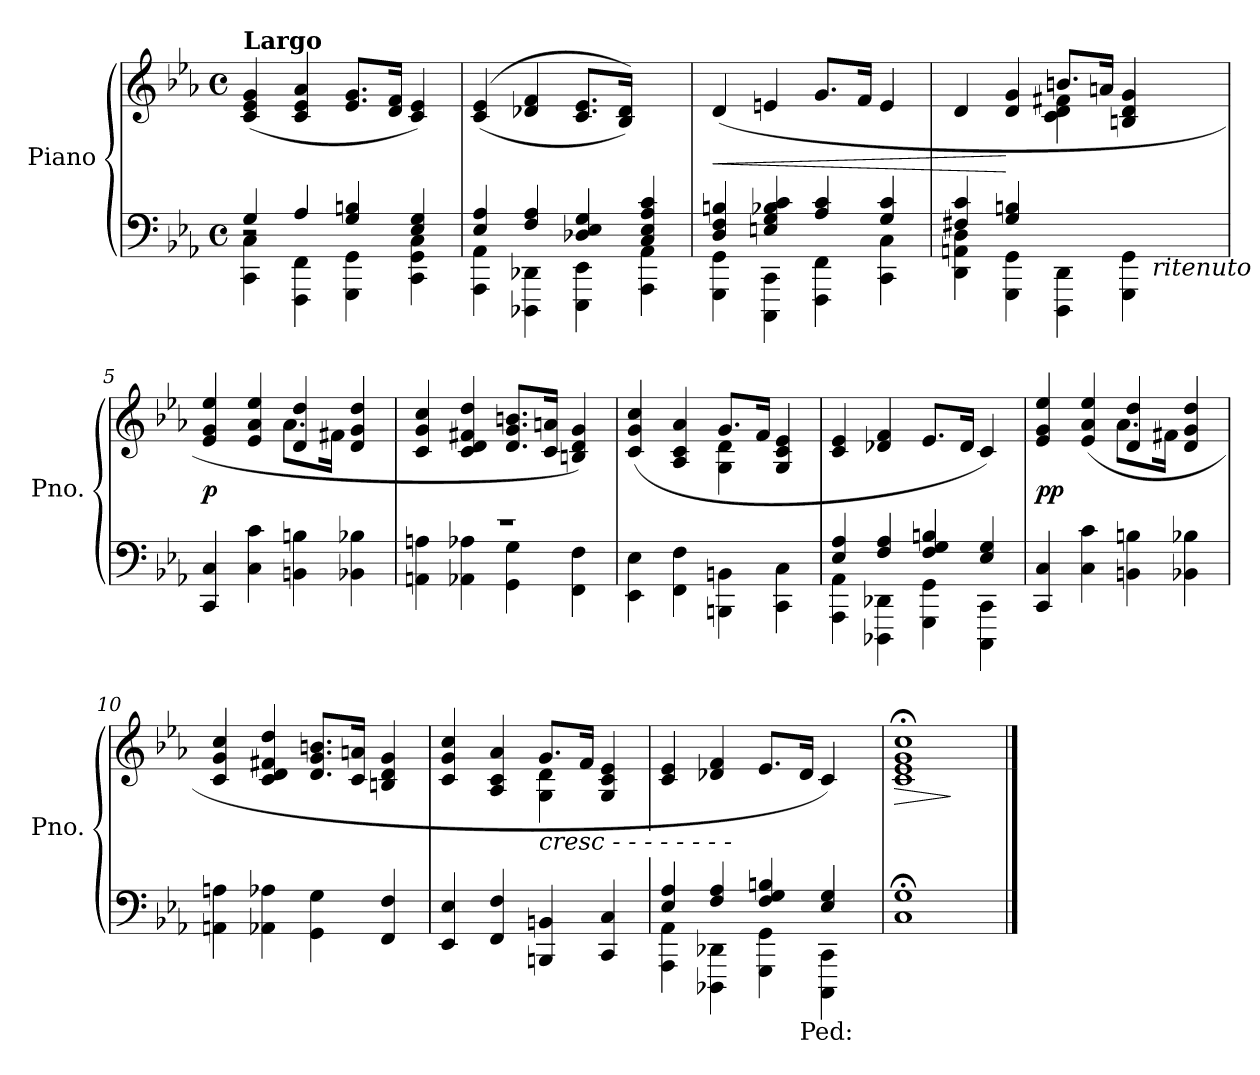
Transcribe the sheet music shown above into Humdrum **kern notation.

**kern	**kern	**dynam
*part1	*part1	*part1
*staff2	*staff1	*staff1/2
*I"Piano	*	*
*I'Pno.	*	*
!!LO:PB:g=z
*clefF4	*clefG2	*
*k[b-e-a-]	*k[b-e-a-]	*
*c:	*c:	*
*M4/4	*M4/4	*
*met(c)	*met(c)	*
*MM50	*MM50	*
=1	=1	=1
*^	*	*
*	*^	*	*
*	*	*^	*	*
!	!	!	!	!LO:TX:a:B:t=Largo	!
4Gi/	4CCi\ 4Ci	2r	2ryy	(4ci/ 4e-i 4gi	.
4A-i/	4FFFi\ 4FFi	.	.	4ci/ 4e-i 4a-i	.
4ryy	4ryy	4Gi/ 4Bni	4GGGi\ 4GGi	8.e-i/ 8.giL	.
.	.	.	.	16di/ 16fiJk	.
4E-i/ 4Gi	4CCi\ 4GGi 4Ci	4ryy	4ryy	4ci/ 4e-i)	.
*	*	*v	*v	*	*
=2	=2	=2	=2	=2
4E-i/ 4A-i	4ryy	4AAA-i\ 4AA-i	((4ci/ 4e-i	.
2.ryy	4Fi/ 4A-i	4DDD-Xi\ 4DD-Xi	4d-Xi/ 4fi	.
.	4D-Xi/ 4E-i 4Gi	4EEE-i\ 4EE-i	8.ci/ 8.e-iL	.
.	.	.	16B-i/ 16d-iJk))	.
.	4Ci/ 4E-i 4A-i 4ci	4AAA-i\ 4AA-i	4ryy	.
=3	=3	=3	=3	=3
!	!	!	!	!LO:HP:b
2.ryy	4Di/ 4Fi 4Bni	4GGGi\ 4GGi	(4di/	<
.	4Eni/ 4Gi 4B-Xi 4ci	4CCCi\ 4CCi	4eni/	.
.	4A-i/ 4ci	4FFFi\ 4FFi	8.gi/L	.
.	.	.	16fi/Jk	.
4Gi/ 4ci	4ryy	4CCi\ 4Ci	4ei/	.
!!LO:LB:g=z
=4	=4	=4	=4	=4
*	*	*	*^	*
4F#Xi/ 4ci	4DDi\ 4AAni 4Di	2ryy	4di/	2ryy	.
4Gi/ 4Bni	4GGGi\ 4GGi	.	4di/ 4gi	.	[
2ryy	4DDDi\ 4DDi	4ryy	8.bni/L	4ci\ 4di 4f#Xi	.
.	.	.	16ani/Jk	.	.
.	4GGGi\ 4GGi	16ryy	4Bni/ 4di 4gi	4ryy	.
.	.	128.ryy	.	.	.
!	!	!LO:TX:b:i:t=ritenuto	!	!	!
.	.	8ryy	.	.	.
.	.	32ryy	.	.	.
.	.	64ryy	.	.	.
.	.	256ryy	.	.	.
*v	*v	*v	*	*	*
=5	=5	=5	=5
4CCi/ 4Ci	4e-i/ 4gi 4ee-i	2ryy	p
4Ci\ 4ci	4e-i/ 4a-i 4ee-i	.	.
4BBni\ 4Bni	4di/ 4ddi	8.a-i\L	.
.	.	16f#Xi\Jk	.
4BB-Xi\ 4B-Xi	4di/ 4gi 4ddi	4ryy	.
*	*v	*v	*
=6	=6	=6
*^	*	*
1r	4AAni\ 4Ani	4ci/ 4gi 4cci	.
.	4AA-Xi\ 4A-Xi	4ci/ 4di 4f#Xi 4ddi	.
.	4GGi\ 4Gi	8.di/ 8.gi 8.bniL	.
.	.	16ci/ 16aniJk	.
.	4FFi\ 4Fi	4Bni/ 4di 4gi)	.
*v	*v	*	*
!!LO:LB:g=z
=7	=7	=7
*	*^	*
4EE-i\ 4E-i	(4ci/ 4gi 4cci	2ryy	.
4FFi\ 4Fi	4A-i/ 4ci 4a-i	.	.
4BBBni\ 4BBni	8.gi/L	4Gi\ 4di	.
.	16fi/Jk	.	.
4CCi\ 4Ci	4Gi/ 4ci 4e-i	4ryy	.
*	*v	*v	*
=8	=8	=8
*^	*	*
4E-i/ 4A-i	4AAA-i\ 4AA-i	4ci/ 4e-i	.
4Fi/ 4A-i	4DDD-Xi\ 4DD-Xi	4d-Xi/ 4fi	.
4Fi/ 4Gi 4Bni	4GGGi\ 4GGi	8.e-i/L	.
.	.	16d-i/Jk	.
4E-i/ 4Gi	4CCCi\ 4CCi	4ci/)	.
*v	*v	*	*
=9	=9	=9
*	*^	*
4CCi/ 4Ci	4e-i/ 4gi 4ee-i	2ryy	pp
4Ci\ 4ci	(4e-i/ 4a-i 4ee-i	.	.
4BBni\ 4Bni	4di/ 4ddi	8.a-i\L	.
.	.	16f#Xi\Jk	.
4BB-Xi\ 4B-Xi	4di/ 4gi 4ddi	4ryy	.
*	*v	*v	*
!!LO:LB:g=z
=10	=10	=10
4AAni\ 4Ani	4ci/ 4gi 4cci	.
4AA-Xi\ 4A-Xi	4ci/ 4di 4f#Xi 4ddi	.
4GGi\ 4Gi	8.di/ 8.gi 8.bniL	.
.	16ci/ 16aniJk	.
4FFi/ 4Fi	4Bni/ 4di 4gi	.
=11	=11	=11
*	*^	*
4EE-i/ 4E-i	4ci/ 4gi 4cci	2ryy	.
4FFi/ 4Fi	4A-i/ 4ci 4a-i	.	.
!	!LO:TX:b:i:t=cresc -     -     -     -     -     -     -     -	!	!
4BBBni/ 4BBni	8.gi/L	4Gi\ 4di	.
.	16fi/Jk	.	.
4CCi/ 4Ci	4Gi/ 4ci 4e-i	4ryy	.
*	*v	*v	*
=12	=12	=12
*^	*	*
*	*^	*	*
4E-i/ 4A-i	4AAA-i\ 4AA-i	2ryy	4ci/ 4e-i	.
4Fi/ 4A-i	4DDD-Xi\ 4DD-Xi	.	4d-Xi/ 4fi	.
4Fi/ 4Gi 4Bni	4GGGi\ 4GGi	8.ryy	8.e-i/L	.
!	!	!LO:TX:b:t=Ped&colon;	!	!
.	.	4ryy	16d-i/Jk	.
4E-i/ 4Gi	4CCCi\ 4CCi	.	4ci/)	.
.	.	16ryy	.	.
=13	=13	=13	=13	=13
!	!	!	!	!LO:HP:b
*v	*v	*v	*	*
1Ci; 1Gi;	1ci; 1e-i; 1gi; 1cci;	>
.	.	]
==	==	==
*-	*-	*-
